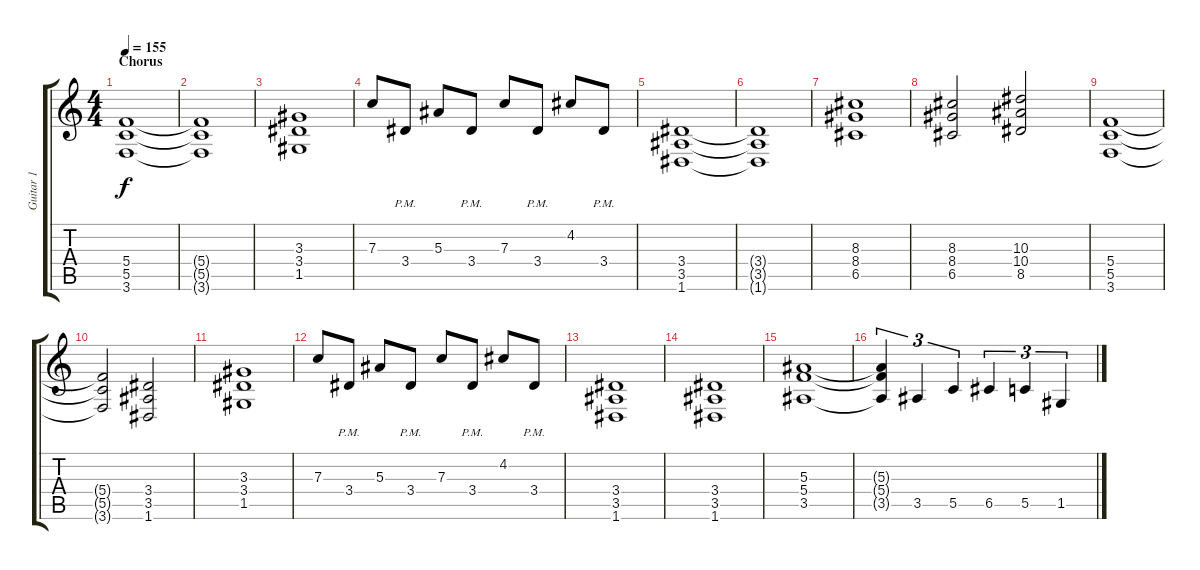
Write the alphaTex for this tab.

\track ("Guitar 1" "Guitar 1") {instrument distortionguitar}
\staff {score tabs}
\tuning (D4 A3 F3 C3 G2 D2) {hide}
\ts (4 4)
\section ("" "Chorus")
\tempo 155
\clef g2
\ks c
(5.4 5.5 3.6).1{dy f} |
(5.4{t} 5.5{t} 3.6{t}).1 |
(3.3 3.4 1.5).1 |
7.3.8 3.4{pm}.8 5.3.8 3.4{pm}.8 7.3.8 3.4{pm}.8 4.2.8 3.4{pm}.8 |
(3.4 3.5 1.6).1 |
(3.4{t} 3.5{t} 1.6{t}).1 |
(8.3 8.4 6.5).1 |
(8.3 8.4 6.5).2 (10.3 10.4 8.5).2 |
(5.4 5.5 3.6).1 |
(5.4{t} 5.5{t} 3.6{t}).2 (3.4 3.5 1.6).2 |
(3.3 3.4 1.5).1 |
7.3.8 3.4{pm}.8 5.3.8 3.4{pm}.8 7.3.8 3.4{pm}.8 4.2.8 3.4{pm}.8 |
(3.4 3.5 1.6).1 |
(3.4 3.5 1.6).1 |
(5.3 5.4 3.5).1 |
(5.3{t} 5.4{t} 3.5{t}).4{tu (3 2)} 3.5.4{tu (3 2)} 5.5.4{tu (3 2)} 6.5.4{tu (3 2)} 5.5.4{tu (3 2)} 1.5.4{tu (3 2)}
